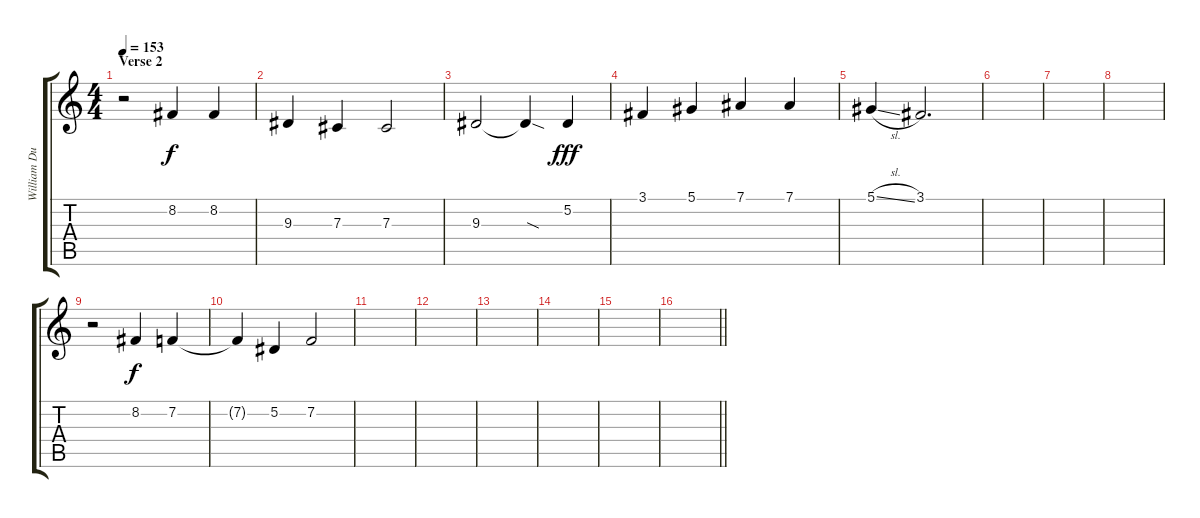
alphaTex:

\track ("William DuVall - Vocals" "William Du") {instrument lead2sawtooth}
\staff {score tabs}
\tuning (Eb4 Bb3 Gb3 Db3 Ab2 Db2) {hide}
\ts (4 4)
\section ("" "Verse 2")
\tempo 153
\clef g2
\ks c
r.2{dy f} 8.2.4 8.2.4 |
9.3.4 7.3.4 7.3.2 |
9.3.2 9.3{sod t}.4 5.2.4{dy fff} |
3.1.4 5.1.4 7.1.4 7.1.4 |
5.1{sl}.4 3.1.2{d} |
|
|
|
r.2 8.2.4{dy f} 7.2.4 |
7.2{t}.4 5.2.4 7.2.2 |
|
|
|
|
|
\barLineRight lightlight
